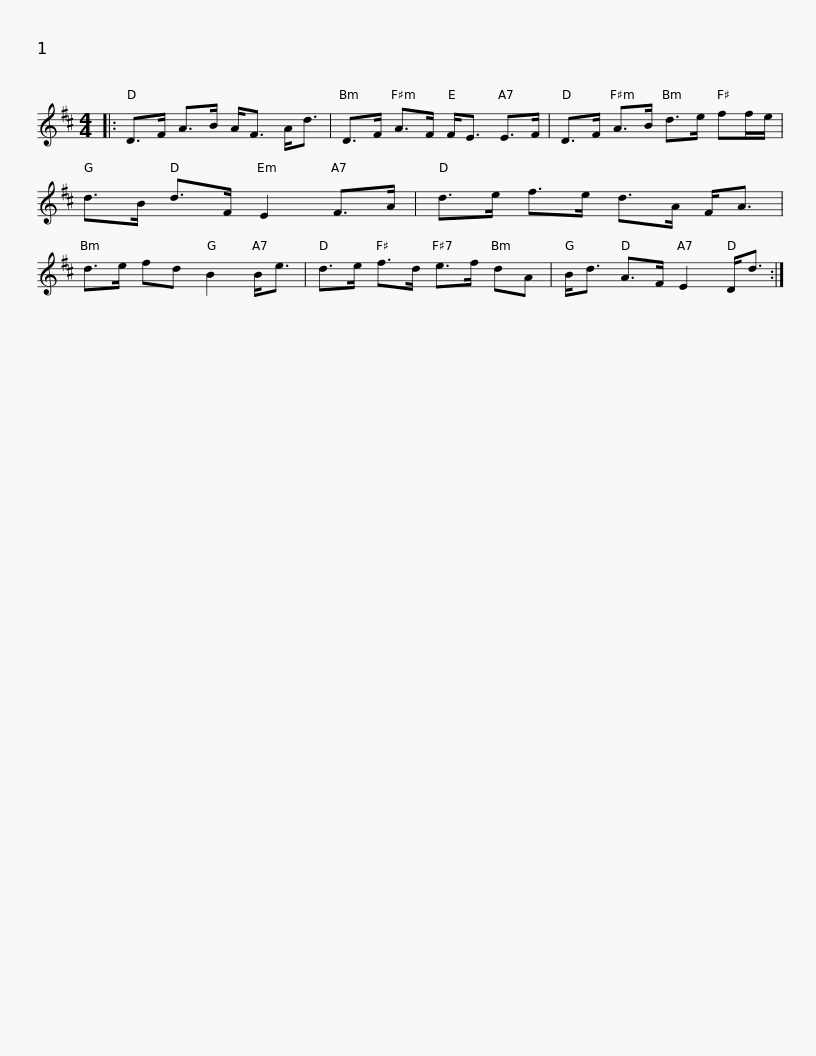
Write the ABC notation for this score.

X:1
L:1/8
M:4/4
I:linebreak $
K:D
V:1 treble
V:1
|: D>F A>B A<F A<d | D>F A>F F<E E>F | D>F A>B d>e ff/e/ | d>B d>F E2 F>A |$ d>e f>e d>A F<A | %5
 d>e fd B2 B<e | d>e f>d e>f dA | B<d A>F E2 D<d :| %8
